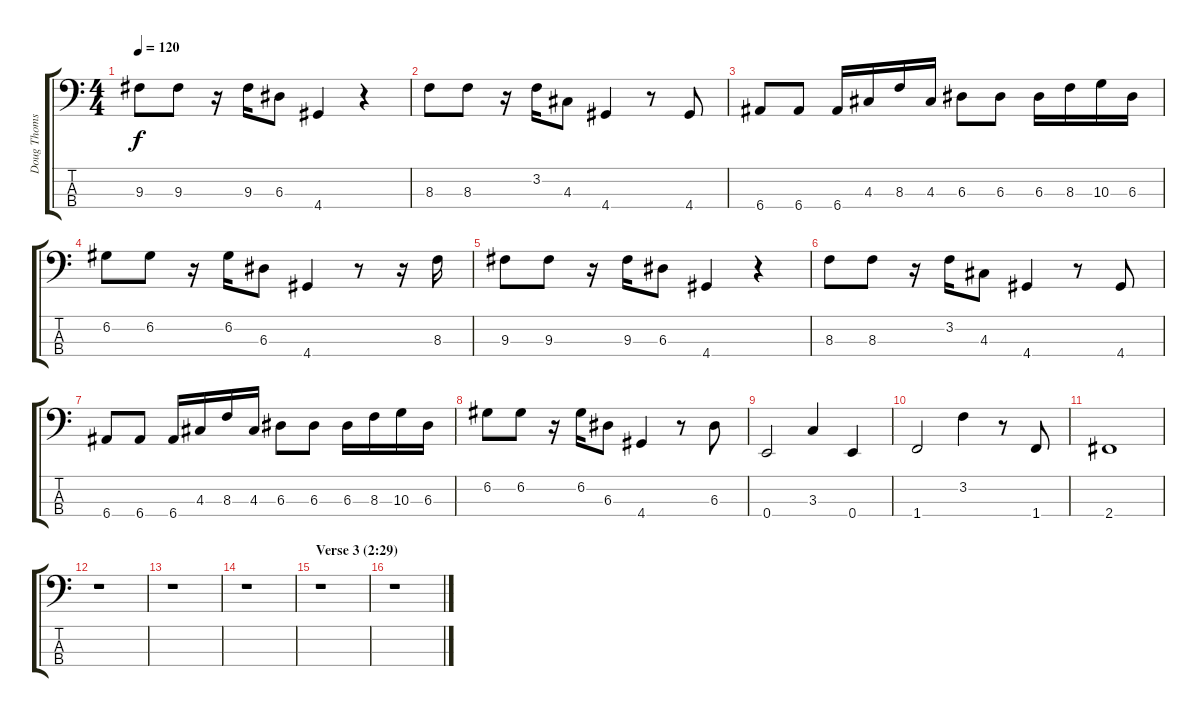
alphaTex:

\track ("Doug Thomson (bass)" "Doug Thoms") {instrument electricbassfinger}
\staff {score tabs}
\tuning (G2 D2 A1 E1) {hide}
\ts (4 4)
\tempo 120
\clef f4
\ks c
9.3.8{dy f} 9.3.8 r.16 9.3.16 6.3.8 4.4.4 r.4 |
8.3.8 8.3.8 r.16 3.2.16 4.3.8 4.4.4 r.8 4.4.8 |
6.4.8 6.4.8 6.4.16 4.3.16 8.3.16 4.3.16 6.3.8 6.3.8 6.3.16 8.3.16 10.3.16 6.3.16 |
6.2.8 6.2.8 r.16 6.2.16 6.3.8 4.4.4 r.8 r.16 8.3.16 |
9.3.8 9.3.8 r.16 9.3.16 6.3.8 4.4.4 r.4 |
8.3.8 8.3.8 r.16 3.2.16 4.3.8 4.4.4 r.8 4.4.8 |
6.4.8 6.4.8 6.4.16 4.3.16 8.3.16 4.3.16 6.3.8 6.3.8 6.3.16 8.3.16 10.3.16 6.3.16 |
6.2.8 6.2.8 r.16 6.2.16 6.3.8 4.4.4 r.8 6.3.8 |
0.4.2 3.3.4 0.4.4 |
1.4.2 3.2.4 r.8 1.4.8 |
2.4.1 |
r.1 |
r.1 |
r.1 |
\section ("" "Verse 3 (2:29)")
r.1 |
r.1
